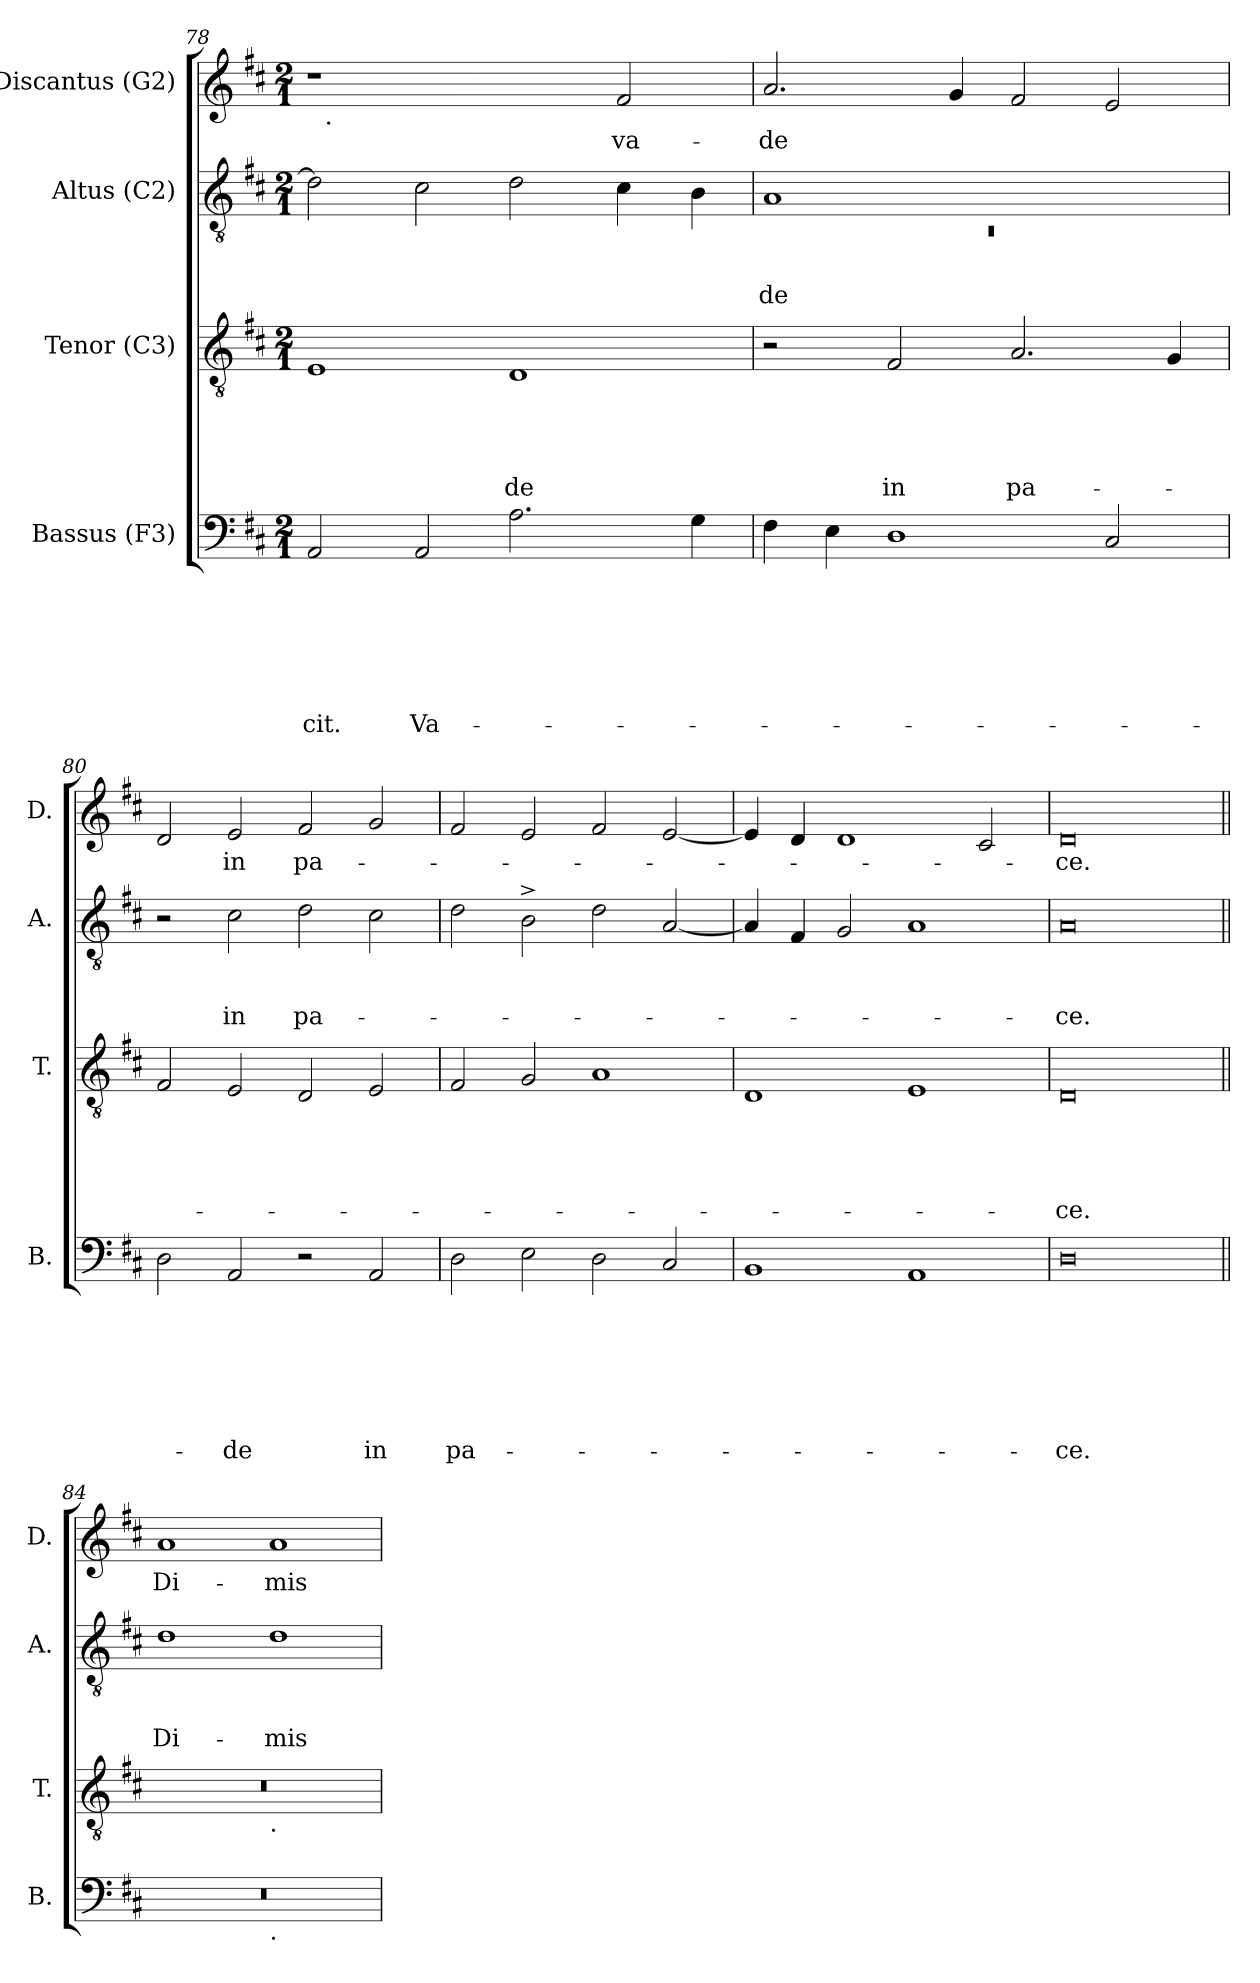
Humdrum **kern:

**kern	**text	**text	**text	**text	**text	**text	**text	**kern	**text	**text	**text	**text	**text	**kern	**text	**text	**text	**kern	**text
*part4	*part4	*part4	*part4	*part4	*part4	*part4	*part4	*part3	*part3	*part3	*part3	*part3	*part3	*part2	*part2	*part2	*part2	*part1	*part1
*staff4	*staff4	*staff4	*staff4	*staff4	*staff4	*staff4	*staff4	*staff3	*staff3	*staff3	*staff3	*staff3	*staff3	*staff2	*staff2	*staff2	*staff2	*staff1	*staff1
*I"Bassus (F3)	*	*	*	*	*	*	*	*I"Tenor (C3)	*	*	*	*	*	*I"Altus (C2)	*	*	*	*I"Discantus (G2)	*
*I'B.	*	*	*	*	*	*	*	*I'T.	*	*	*	*	*	*I'A.	*	*	*	*I'D.	*
*clefF4	*	*	*	*	*	*	*	*clefGv2	*	*	*	*	*	*clefGv2	*	*	*	*clefG2	*
*k[f#c#]	*	*	*	*	*	*	*	*k[f#c#]	*	*	*	*	*	*k[f#c#]	*	*	*	*k[f#c#]	*
*D:	*	*	*	*	*	*	*	*D:	*	*	*	*	*	*D:	*	*	*	*D:	*
*M2/1	*	*	*	*	*	*	*	*M2/1	*	*	*	*	*	*M2/1	*	*	*	*M2/1	*
=78	=78	=78	=78	=78	=78	=78	=78	=78	=78	=78	=78	=78	=78	=78	=78	=78	=78	=78	=78
!	!	!	!	!	!	!	!LO:LY:b	!	!	!	!	!	!	!	!	!	!	!	!
*	*	*	*	*	*	*	*	*	*	*	*	*	*	*	*	*	*	*^	*
2AA/	.	.	.	.	.	.	-cit.	1E	.	.	.	.	.	2d\]	.	.	.	1r	32ryy	.
!	!	!	!	!	!	!	!	!	!	!	!	!	!	!	!	!	!	!	!LO:TX:b:t=.	!
.	.	.	.	.	.	.	.	.	.	.	.	.	.	.	.	.	.	.	1ryy	.
!	!	!	!	!	!	!	!LO:LY:b	!	!	!	!	!	!	!	!	!	!	!	!	!
2AA/	.	.	.	.	.	.	Va-	.	.	.	.	.	.	2c#\	.	.	.	.	.	.
!	!	!	!	!	!	!	!	!	!	!	!	!	!LO:LY:b	!	!	!	!	!	!	!
2.A\	.	.	.	.	.	.	.	1D	.	.	.	.	-de	2d\	.	.	.	2ryy	.	.
.	.	.	.	.	.	.	.	.	.	.	.	.	.	.	.	.	.	.	2ryy	.
!	!	!	!	!	!	!	!	!	!	!	!	!	!	!	!	!	!	!	!	!LO:LY:b
.	.	.	.	.	.	.	.	.	.	.	.	.	.	4c#\	.	.	.	2f#/	.	va-
.	.	.	.	.	.	.	.	.	.	.	.	.	.	.	.	.	.	.	4...ryy	.
4G\	.	.	.	.	.	.	.	.	.	.	.	.	.	4B\	.	.	.	.	.	.
=79	=79	=79	=79	=79	=79	=79	=79	=79	=79	=79	=79	=79	=79	=79	=79	=79	=79	=79	=79	=79
*	*	*	*	*	*	*	*	*	*	*	*	*	*	*^	*	*	*	*	*	*
!	!	!	!	!	!	!	!	!	!	!	!	!	!	!	!LO:N:vis=1	!	!	!LO:LY:b	!	!	!LO:LY:b
*	*	*	*	*	*	*	*	*	*	*	*	*	*	*	*	*	*	*	*v	*v	*
4F#\	.	.	.	.	.	.	.	2r	.	.	.	.	.	1A	0rC	.	.	-de	2.a/	-de
4E\	.	.	.	.	.	.	.	.	.	.	.	.	.	.	.	.	.	.	.	.
!	!	!	!	!	!	!	!	!	!	!	!	!	!LO:LY:b	!	!	!	!	!	!	!
1D	.	.	.	.	.	.	.	2F#/	.	.	.	.	in	.	.	.	.	.	.	.
.	.	.	.	.	.	.	.	.	.	.	.	.	.	.	.	.	.	.	4g/	.
!	!	!	!	!	!	!	!	!	!	!	!	!	!LO:LY:b	!	!	!	!	!	!	!
.	.	.	.	.	.	.	.	2.A/	.	.	.	.	pa-	1ryy	.	.	.	.	2f#/	.
2C#/	.	.	.	.	.	.	.	.	.	.	.	.	.	.	.	.	.	.	2e/	.
.	.	.	.	.	.	.	.	4G/	.	.	.	.	.	.	.	.	.	.	.	.
*	*	*	*	*	*	*	*	*	*	*	*	*	*	*v	*v	*	*	*	*	*
=80	=80	=80	=80	=80	=80	=80	=80	=80	=80	=80	=80	=80	=80	=80	=80	=80	=80	=80	=80
2D\	.	.	.	.	.	.	.	2F#/	.	.	.	.	.	2r	.	.	.	2d/	.
!	!	!	!	!	!	!	!LO:LY:b	!	!	!	!	!	!	!	!	!	!LO:LY:b	!	!LO:LY:b
2AA/	.	.	.	.	.	.	-de	2E/	.	.	.	.	.	2c#\	.	.	in	2e/	in
!	!	!	!	!	!	!	!	!	!	!	!	!	!	!	!	!	!LO:LY:b	!	!LO:LY:b
2r	.	.	.	.	.	.	.	2D/	.	.	.	.	.	2d\	.	.	pa-	2f#/	pa-
!	!	!	!	!	!	!	!LO:LY:b	!	!	!	!	!	!	!	!	!	!	!	!
2AA/	.	.	.	.	.	.	in	2E/	.	.	.	.	.	2c#\	.	.	.	2g/	.
!!LO:PB:g=z
=81	=81	=81	=81	=81	=81	=81	=81	=81	=81	=81	=81	=81	=81	=81	=81	=81	=81	=81	=81
!	!	!	!	!	!	!	!LO:LY:b	!	!	!	!	!	!	!	!	!	!	!	!
2D\	.	.	.	.	.	.	pa-	2F#/	.	.	.	.	.	2d\	.	.	.	2f#/	.
2E\	.	.	.	.	.	.	.	2G/	.	.	.	.	.	2B^>\	.	.	.	2e/	.
2D\	.	.	.	.	.	.	.	1A	.	.	.	.	.	2d\	.	.	.	2f#/	.
2C#/	.	.	.	.	.	.	.	.	.	.	.	.	.	[<2A/	.	.	.	[<2e/	.
=82	=82	=82	=82	=82	=82	=82	=82	=82	=82	=82	=82	=82	=82	=82	=82	=82	=82	=82	=82
1BB	.	.	.	.	.	.	.	1D	.	.	.	.	.	4A/]	.	.	.	4e/]	.
.	.	.	.	.	.	.	.	.	.	.	.	.	.	4F#/	.	.	.	4d/	.
.	.	.	.	.	.	.	.	.	.	.	.	.	.	2G/	.	.	.	1d	.
1AA	.	.	.	.	.	.	.	1E	.	.	.	.	.	1A	.	.	.	.	.
.	.	.	.	.	.	.	.	.	.	.	.	.	.	.	.	.	.	2c#/	.
=83	=83	=83	=83	=83	=83	=83	=83	=83	=83	=83	=83	=83	=83	=83	=83	=83	=83	=83	=83
!	!	!	!	!	!	!	!LO:LY:b:rj	!	!	!	!	!	!LO:LY:b	!	!	!	!LO:LY:b	!	!LO:LY:b
0D	.	.	.	.	.	.	-ce.	0D	.	.	.	.	-ce.	0A	.	.	-ce.	0d	-ce.
=84||	=84||	=84||	=84||	=84||	=84||	=84||	=84||	=84||	=84||	=84||	=84||	=84||	=84||	=84||	=84||	=84||	=84||	=84||	=84||
!	!	!	!	!	!	!	!	!	!	!	!	!	!	!	!	!	!LO:LY:b	!	!LO:LY:b
*^	*	*	*	*	*	*	*	*^	*	*	*	*	*	*	*	*	*	*	*
0r	1ryy	.	.	.	.	.	.	.	0r	1ryy	.	.	.	.	.	1d	.	.	Di-	1a	Di-
!	!	!	!	!	!	!	!	!	!	!LO:TX:b:t=.	!	!	!	!	!	!	!	!	!	!	!
!	!LO:TX:b:t=.	!	!	!	!	!	!	!	!	!	!	!	!	!	!	!	!	!	!	!	!
!	!	!	!	!	!	!	!	!	!	!	!	!	!	!	!	!	!	!	!LO:LY:b	!	!LO:LY:b
.	1ryy	.	.	.	.	.	.	.	.	1ryy	.	.	.	.	.	1d	.	.	-mis-	1a	-mis-
*v	*v	*	*	*	*	*	*	*	*	*	*	*	*	*	*	*	*	*	*	*	*
*	*	*	*	*	*	*	*	*v	*v	*	*	*	*	*	*	*	*	*	*	*
=	=	=	=	=	=	=	=	=	=	=	=	=	=	=	=	=	=	=	=
*-	*-	*-	*-	*-	*-	*-	*-	*-	*-	*-	*-	*-	*-	*-	*-	*-	*-	*-	*-
